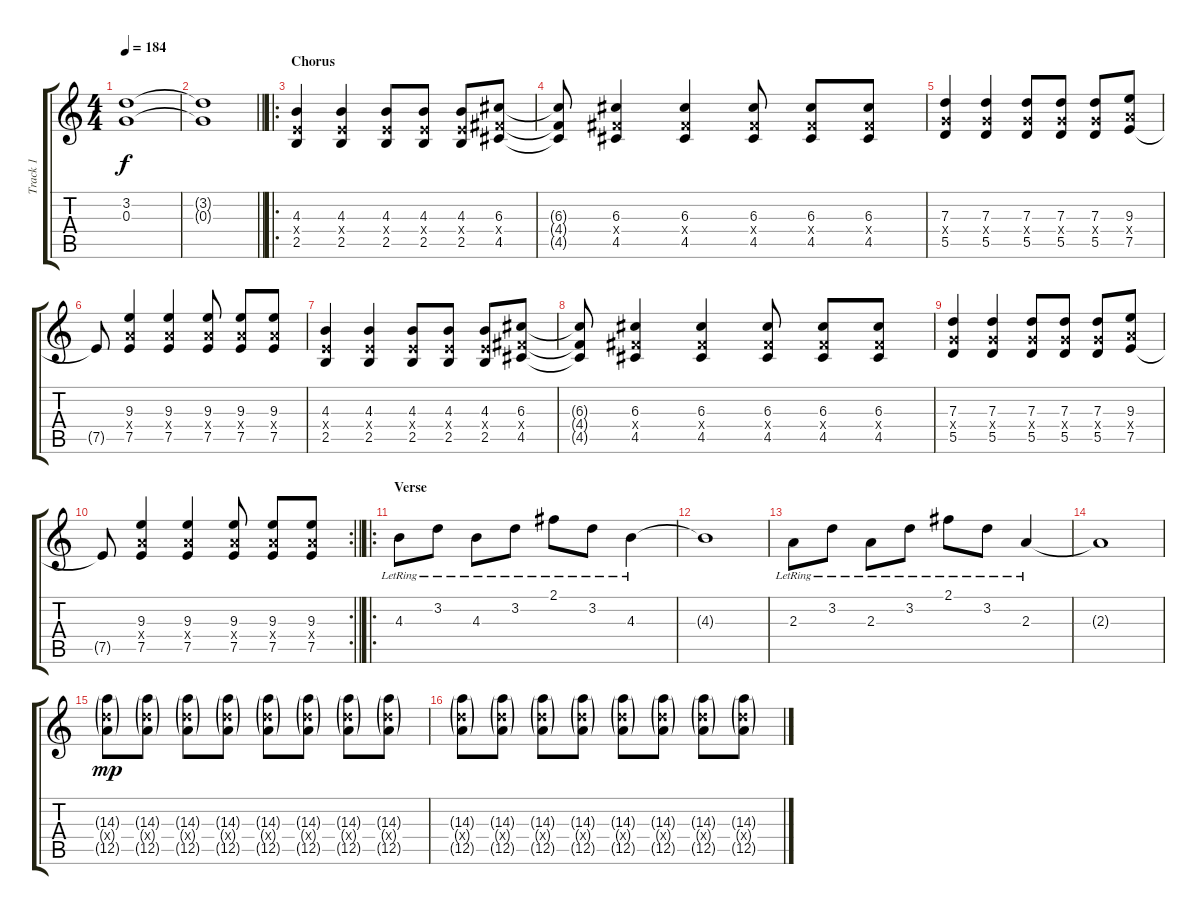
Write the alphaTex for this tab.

\track ("Track 1" "Track 1") {instrument electricguitarclean}
\staff {score tabs}
\tuning (E4 B3 G3 D3 A2 D2) {hide}
\ts (4 4)
\tempo 184
\clef g2
\ks c
(3.2 0.3).1{dy f} |
\barLineRight lightlight
(3.2{t} 0.3{t}).1 |
\ro
\section ("" "Chorus")
(4.3 2.4{x} 2.5).4{instrument distortionguitar} (4.3 2.4{x} 2.5).4 (4.3 2.4{x} 2.5).8 (4.3 2.4{x} 2.5).8 (4.3 2.4{x} 2.5).8 (6.3 4.4{x} 4.5).8 |
(6.3{t} 4.4{t} 4.5{t}).8 (6.3 4.4{x} 4.5).4 (6.3 4.4{x} 4.5).4 (6.3 4.4{x} 4.5).8 (6.3 4.4{x} 4.5).8 (6.3 4.4{x} 4.5).8 |
(7.3 5.4{x} 5.5).4 (7.3 5.4{x} 5.5).4 (7.3 5.4{x} 5.5).8 (7.3 5.4{x} 5.5).8 (7.3 5.4{x} 5.5).8 (9.3 7.4{x} 7.5).8 |
7.5{t}.8 (9.3 7.4{x} 7.5).4 (9.3 7.4{x} 7.5).4 (9.3 7.4{x} 7.5).8 (9.3 7.4{x} 7.5).8 (9.3 7.4{x} 7.5).8 |
(4.3 2.4{x} 2.5).4 (4.3 2.4{x} 2.5).4 (4.3 2.4{x} 2.5).8 (4.3 2.4{x} 2.5).8 (4.3 2.4{x} 2.5).8 (6.3 4.4{x} 4.5).8 |
(6.3{t} 4.4{t} 4.5{t}).8 (6.3 4.4{x} 4.5).4 (6.3 4.4{x} 4.5).4 (6.3 4.4{x} 4.5).8 (6.3 4.4{x} 4.5).8 (6.3 4.4{x} 4.5).8 |
(7.3 5.4{x} 5.5).4 (7.3 5.4{x} 5.5).4 (7.3 5.4{x} 5.5).8 (7.3 5.4{x} 5.5).8 (7.3 5.4{x} 5.5).8 (9.3 7.4{x} 7.5).8 |
\rc 2
\barLineRight lightlight
7.5{t}.8 (9.3 7.4{x} 7.5).4 (9.3 7.4{x} 7.5).4 (9.3 7.4{x} 7.5).8 (9.3 7.4{x} 7.5).8 (9.3 7.4{x} 7.5).8 |
\ro
\section ("" "Verse")
4.3{lr}.8 3.2{lr}.8 4.3{lr}.8 3.2{lr}.8 2.1{lr}.8 3.2{lr}.8 4.3{lr}.4 |
4.3{t}.1 |
2.3{lr}.8 3.2{lr}.8 2.3{lr}.8 3.2{lr}.8 2.1{lr}.8 3.2{lr}.8 2.3{lr}.4 |
2.3{t}.1 |
(14.3{g} 12.4{g x} 12.5{g}).8{dy mp} (14.3{g} 12.4{g x} 12.5{g}).8 (14.3{g} 12.4{g x} 12.5{g}).8 (14.3{g} 12.4{g x} 12.5{g}).8 (14.3{g} 12.4{g x} 12.5{g}).8 (14.3{g} 12.4{g x} 12.5{g}).8 (14.3{g} 12.4{g x} 12.5{g}).8 (14.3{g} 12.4{g x} 12.5{g}).8 |
(14.3{g} 12.4{g x} 12.5{g}).8 (14.3{g} 12.4{g x} 12.5{g}).8 (14.3{g} 12.4{g x} 12.5{g}).8 (14.3{g} 12.4{g x} 12.5{g}).8 (14.3{g} 12.4{g x} 12.5{g}).8 (14.3{g} 12.4{g x} 12.5{g}).8 (14.3{g} 12.4{g x} 12.5{g}).8 (14.3{g} 12.4{g x} 12.5{g}).8
